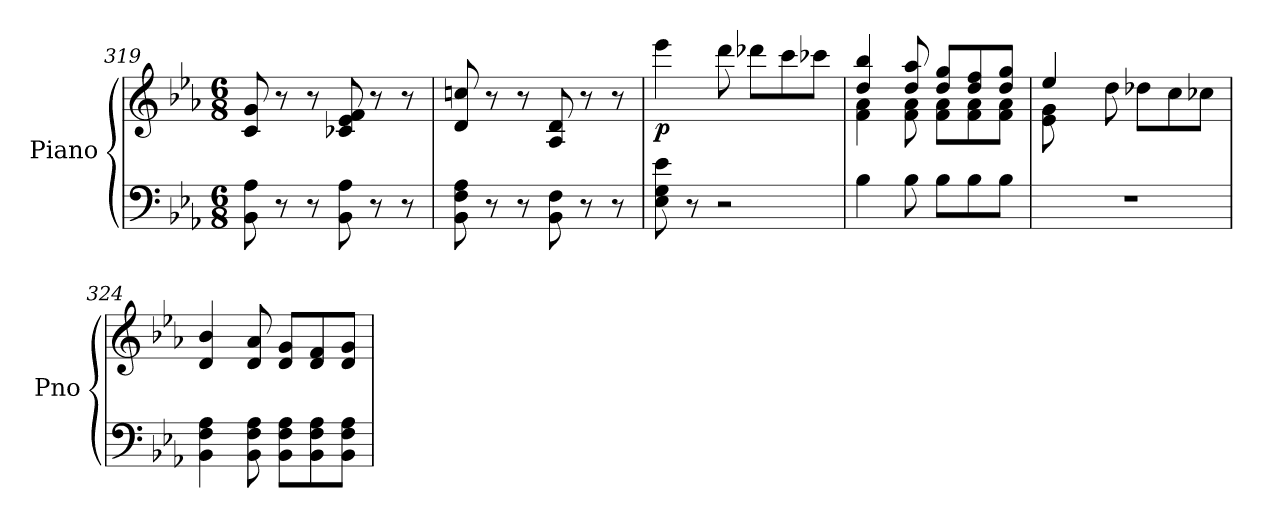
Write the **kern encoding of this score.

**kern	**kern	**dynam
*part1	*part1	*part1
*staff2	*staff1	*staff1/2
*I"Piano	*	*
*I'Pno	*	*
*clefF4	*clefG2	*
*k[b-e-a-]	*k[b-e-a-]	*
*M6/8	*M6/8	*
=319	=319	=319
8BB-\ 8A-\	8c/ 8g/	.
8r	8r	.
8r	8r	.
8BB-\ 8A-\	8c-X/ 8e-/ 8f/	.
8r	8r	.
8r	8r	.
=320	=320	=320
8BB-\ 8F\ 8A-\	8d/ 8ccn/	.
8r	8r	.
8r	8r	.
8BB-\ 8F\	8A-/ 8d/	.
8r	8r	.
8r	8r	.
=321	=321	=321
!	!	!LO:DY:b
8E-\ 8G\ 8e-\	4eee-\	p
8r	.	.
2r	8ddd\	.
.	8ddd-X\L	.
.	8ccc\	.
.	8ccc-X\J	.
!!LO:LB:g=z
=322	=322	=322
*	*^	*
4B-\	4dd/ 4bb-/	4f\ 4a-\	.
8B-\	8dd/ 8aa-/	8f\ 8a-\	.
8B-\L	8dd/ 8gg/L	8f\ 8a-\L	.
8B-\	8dd/ 8ff/	8f\ 8a-\	.
8B-\J	8dd/ 8gg/J	8f\ 8a-\J	.
=323	=323	=323	=323
2.r	4ee-/	8e-\ 8g\	.
.	.	8ryy	.
.	8dd\	2ryy	.
.	8dd-X\L	.	.
.	8cc\	.	.
.	8cc-X\J	.	.
*	*v	*v	*
=324	=324	=324
4BB-\ 4F\ 4A-\	4d/ 4b-/	.
8BB-\ 8F\ 8A-\	8d/ 8a-/	.
8BB-\ 8F\ 8A-\L	8d/ 8g/L	.
8BB-\ 8F\ 8A-\	8d/ 8f/	.
8BB-\ 8F\ 8A-\J	8d/ 8g/J	.
=	=	=
*-	*-	*-
